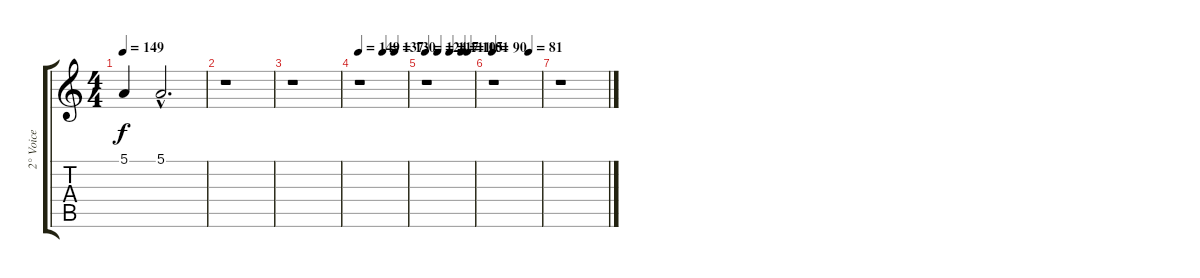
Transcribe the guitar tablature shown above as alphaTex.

\track ("2° Voice" "2° Voice") {instrument pad4choir}
\staff {score tabs}
\tuning (E4 B3 G3 D3 A2 E2) {hide}
\ts (4 4)
\tempo 149
\clef g2
\ks c
5.1.4{dy f} 5.1{hac}.2{d} |
r.1 |
r.1 |
\tempo 149
\tempo (137 0.5)
\tempo (130 0.75)
r.1 |
\tempo 124
\tempo (117 0.25)
\tempo (111 0.5)
\tempo (105 0.75)
\tempo (101 0.875)
r.1 |
\tempo 90
\tempo (81 0.75)
r.1 |
r.1
